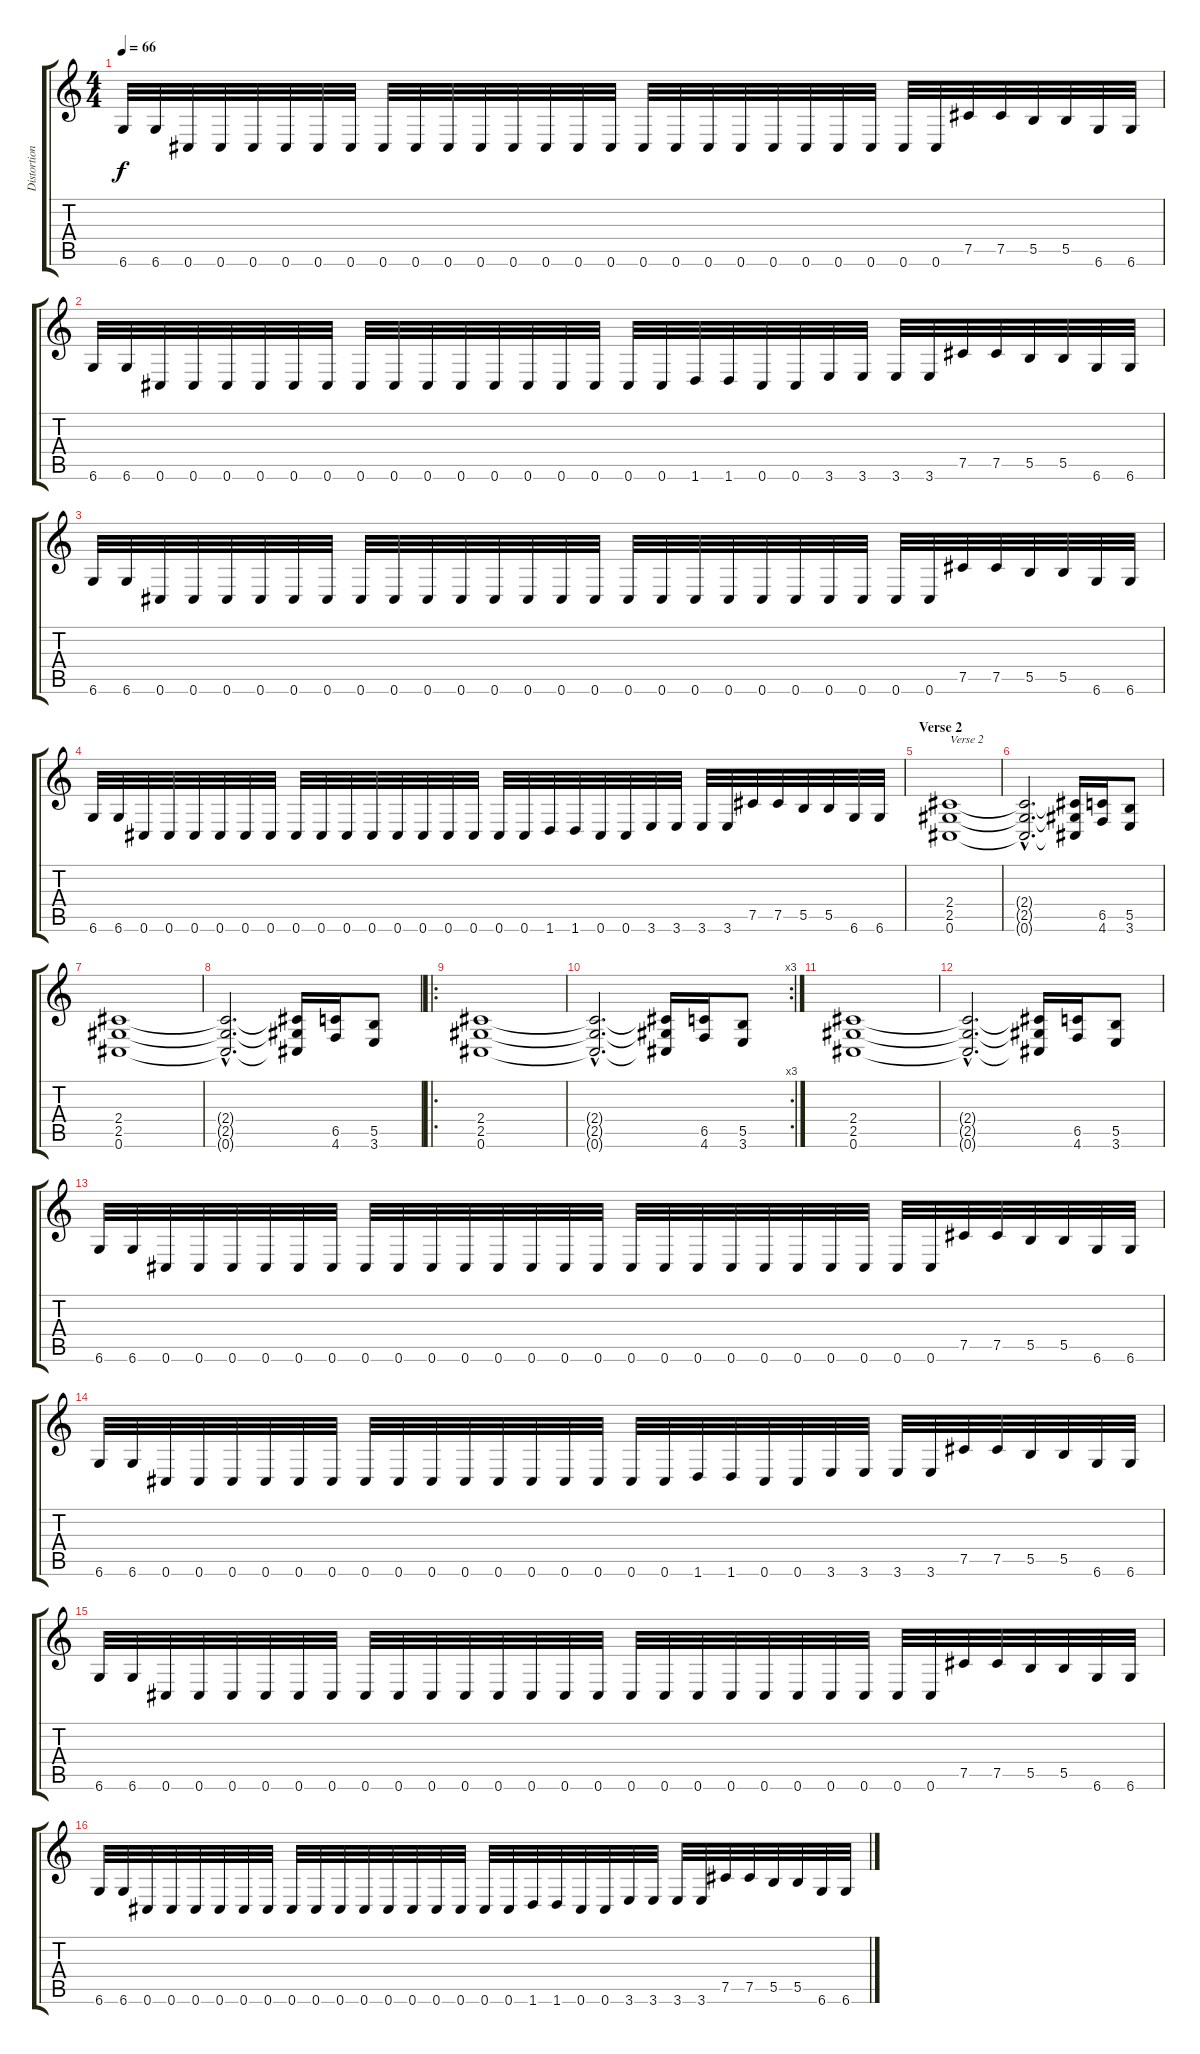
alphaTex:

\track ("Distortion guitar 2" "Distortion") {instrument distortionguitar}
\staff {score tabs}
\tuning (Db4 Ab3 E3 B2 Gb2 Db2) {hide}
\ts (4 4)
\tempo 66
\clef g2
\ks c
6.6.32{dy f} 6.6.32 0.6.32 0.6.32 0.6.32 0.6.32 0.6.32 0.6.32 0.6.32 0.6.32 0.6.32 0.6.32 0.6.32 0.6.32 0.6.32 0.6.32 0.6.32 0.6.32 0.6.32 0.6.32 0.6.32 0.6.32 0.6.32 0.6.32 0.6.32 0.6.32 7.5.32 7.5.32 5.5.32 5.5.32 6.6.32 6.6.32 |
6.6.32 6.6.32 0.6.32 0.6.32 0.6.32 0.6.32 0.6.32 0.6.32 0.6.32 0.6.32 0.6.32 0.6.32 0.6.32 0.6.32 0.6.32 0.6.32 0.6.32 0.6.32 1.6.32 1.6.32 0.6.32 0.6.32 3.6.32 3.6.32 3.6.32 3.6.32 7.5.32 7.5.32 5.5.32 5.5.32 6.6.32 6.6.32 |
6.6.32 6.6.32 0.6.32 0.6.32 0.6.32 0.6.32 0.6.32 0.6.32 0.6.32 0.6.32 0.6.32 0.6.32 0.6.32 0.6.32 0.6.32 0.6.32 0.6.32 0.6.32 0.6.32 0.6.32 0.6.32 0.6.32 0.6.32 0.6.32 0.6.32 0.6.32 7.5.32 7.5.32 5.5.32 5.5.32 6.6.32 6.6.32 |
6.6.32 6.6.32 0.6.32 0.6.32 0.6.32 0.6.32 0.6.32 0.6.32 0.6.32 0.6.32 0.6.32 0.6.32 0.6.32 0.6.32 0.6.32 0.6.32 0.6.32 0.6.32 1.6.32 1.6.32 0.6.32 0.6.32 3.6.32 3.6.32 3.6.32 3.6.32 7.5.32 7.5.32 5.5.32 5.5.32 6.6.32 6.6.32 |
\section ("" "Verse 2")
(2.4 2.5 0.6).1{txt "Verse 2"} |
(2.4{hac t} 2.5{hac t} 0.6{hac t}).2{d} (2.4{t} 2.5{t} 0.6{t}).16 (6.5 4.6).16 (5.5 3.6).8 |
(2.4 2.5 0.6).1 |
(2.4{hac t} 2.5{hac t} 0.6{hac t}).2{d} (2.4{t} 2.5{t} 0.6{t}).16 (6.5 4.6).16 (5.5 3.6).8 |
\ro
(2.4 2.5 0.6).1 |
\rc 3
(2.4{hac t} 2.5{hac t} 0.6{hac t}).2{d} (2.4{t} 2.5{t} 0.6{t}).16 (6.5 4.6).16 (5.5 3.6).8 |
(2.4 2.5 0.6).1 |
(2.4{hac t} 2.5{hac t} 0.6{hac t}).2{d} (2.4{t} 2.5{t} 0.6{t}).16 (6.5 4.6).16 (5.5 3.6).8 |
6.6.32 6.6.32 0.6.32 0.6.32 0.6.32 0.6.32 0.6.32 0.6.32 0.6.32 0.6.32 0.6.32 0.6.32 0.6.32 0.6.32 0.6.32 0.6.32 0.6.32 0.6.32 0.6.32 0.6.32 0.6.32 0.6.32 0.6.32 0.6.32 0.6.32 0.6.32 7.5.32 7.5.32 5.5.32 5.5.32 6.6.32 6.6.32 |
6.6.32 6.6.32 0.6.32 0.6.32 0.6.32 0.6.32 0.6.32 0.6.32 0.6.32 0.6.32 0.6.32 0.6.32 0.6.32 0.6.32 0.6.32 0.6.32 0.6.32 0.6.32 1.6.32 1.6.32 0.6.32 0.6.32 3.6.32 3.6.32 3.6.32 3.6.32 7.5.32 7.5.32 5.5.32 5.5.32 6.6.32 6.6.32 |
6.6.32 6.6.32 0.6.32 0.6.32 0.6.32 0.6.32 0.6.32 0.6.32 0.6.32 0.6.32 0.6.32 0.6.32 0.6.32 0.6.32 0.6.32 0.6.32 0.6.32 0.6.32 0.6.32 0.6.32 0.6.32 0.6.32 0.6.32 0.6.32 0.6.32 0.6.32 7.5.32 7.5.32 5.5.32 5.5.32 6.6.32 6.6.32 |
6.6.32 6.6.32 0.6.32 0.6.32 0.6.32 0.6.32 0.6.32 0.6.32 0.6.32 0.6.32 0.6.32 0.6.32 0.6.32 0.6.32 0.6.32 0.6.32 0.6.32 0.6.32 1.6.32 1.6.32 0.6.32 0.6.32 3.6.32 3.6.32 3.6.32 3.6.32 7.5.32 7.5.32 5.5.32 5.5.32 6.6.32 6.6.32
